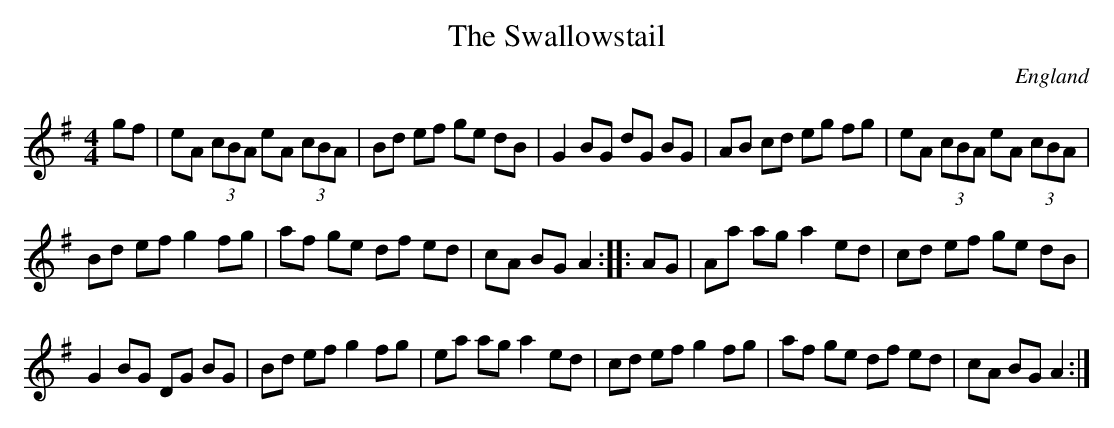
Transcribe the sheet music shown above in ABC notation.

X:1
T:Swallowstail, The
O:England
O:Ireland
M:4/4
K:ADor
gf|\
eA (3cBA eA (3cBA | Bd ef ge dB | \
G2 BG dG BG | AB cd eg fg |\
eA (3cBA eA (3cBA |
Bd ef g2 fg | \
af ge df ed | cA BG A2 :: AG |\
Aa ag a2 ed | cd ef ge dB |
G2 BG DG BG | Bd ef g2 fg | \
ea ag a2 ed | cd ef g2 fg |\
af ge df ed | cA BG A2 :|
